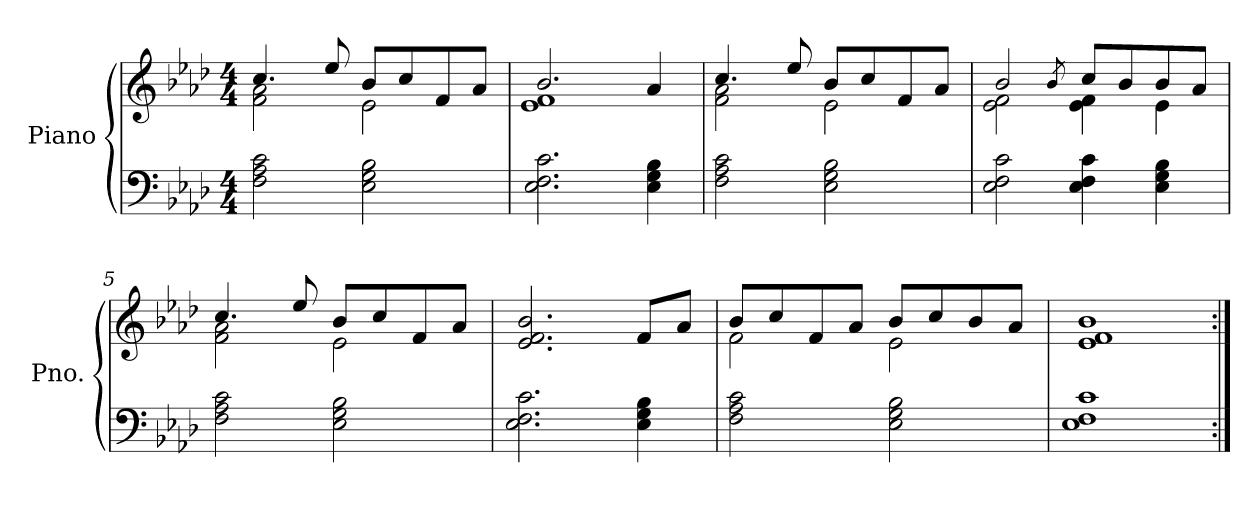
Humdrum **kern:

**kern	**kern
*part1	*part1
*staff2	*staff1
*I"Piano	*
*I'Pno.	*
*clefF4	*clefG2
*k[b-e-a-d-]	*k[b-e-a-d-]
*M4/4	*M4/4
*MM76	*MM76
=1	=1
*	*^
2F\ 2A-\ 2c\	4.cc/	2f\ 2a-\
.	8ee-/	.
2E-\ 2G\ 2B-\	8b-/L	2e-\
.	8cc/	.
.	8f/	.
.	8a-/J	.
=2	=2	=2
2.E-\ 2.F\ 2.c\	2.b-/	1e- 1f
4E-\ 4G\ 4B-\	4a-/	.
=3	=3	=3
2F\ 2A-\ 2c\	4.cc/	2f\ 2a-\
.	8ee-/	.
2E-\ 2G\ 2B-\	8b-/L	2e-\
.	8cc/	.
.	8f/	.
.	8a-/J	.
=4	=4	=4
2E-\ 2F\ 2c\	2b-/	2e-\ 2f\
.	8qb-/	.
4E-\ 4F\ 4c\	8cc/L	4e-\ 4f\
.	8b-/	.
4E-\ 4G\ 4B-\	8b-/	4e-\
.	8a-/J	.
!!LO:LB:g=z	!!
=5	=5	=5
2F\ 2A-\ 2c\	4.cc/	2f\ 2a-\
.	8ee-/	.
2E-\ 2G\ 2B-\	8b-/L	2e-\
.	8cc/	.
.	8f/	.
.	8a-/J	.
*	*v	*v
=6	=6
2.E-\ 2.F\ 2.c\	2.e-/ 2.f/ 2.b-/
4E-\ 4G\ 4B-\	8f/L
.	8a-/J
=7	=7
*	*^
2F\ 2A-\ 2c\	8b-/L	2f\
.	8cc/	.
.	8f/	.
.	8a-/J	.
2E-\ 2G\ 2B-\	8b-/L	2e-\
.	8cc/	.
.	8b-/	.
.	8a-/J	.
*	*v	*v
=8	=8
1E- 1F 1c	1e- 1f 1b-
=:|!	=:|!
*-	*-
